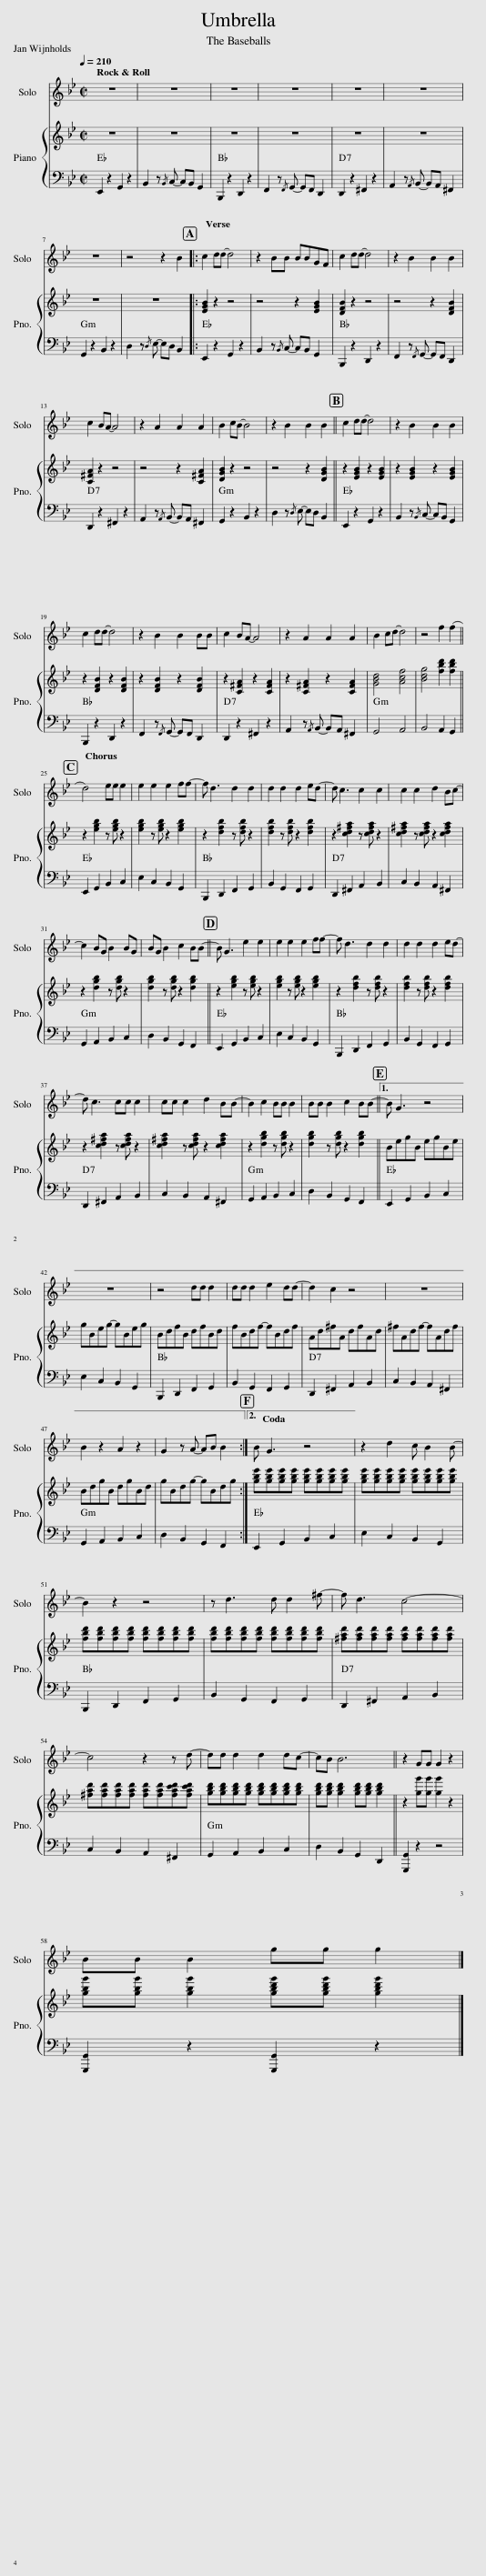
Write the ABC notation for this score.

X:1
%%score 1 { 2 | 3 }
L:1/8
Q:1/4=210
M:2/2
I:linebreak $
K:Bb
V:1 treble
V:2 treble
V:3 bass
V:1
 z8 | z8 | z8 | z8 | z8 | %5
 z8 |$ z8 | z4 z2 B2 |: c2 dd- d4 | z2 BB BBGF | %10
 c2 dd- d4 | z2 B2 B2 B2 |$ c2 BA- A4 | z2 A2 A2 A2 | B2 cB- B4 | %15
 z2 B2 B2 B2 || c2 dd- d4 | z2 B2 B2 B2 |$ c2 dd- d4 | z2 B2 B2 BB | %20
 c2 BA- A4 | z2 A2 A2 A2 | B2 cd- d4 | z4 f2 (f2 ||$ d4) ee e2 | %25
 e2 e2 e2 ff- | f d3 d2 d2 | d2 d2 d2 ed- | d c3 c2 c2 | c2 c2 d2 Bc- |$ %30
 c2 BG B2 BG | BG B2 c2 BB- || B G3 e2 e2 | e2 e2 e2 ff- | f d3 d2 d2 | %35
 d2 d2 d2 ed- |$ d c3 cc c2 | cc c2 d2 BB- | B2 c2 BB B2 | BB B2 c2 BB- ||1 %40
 B G3 z4 |$ z8 | z4 dd d2 | dd d2 e2 dd- | d2 c2 z4 | %45
 z8 |$ B2 z2 A2 z2 | G2 z A- AB B2 :|2 B G3 z4 || z2 d2 c B2 B- |$ %50
 B2 z2 z4 | z d3 d d2 ^f- | f d3 c4- |$ c4 z2 z d- | dd d2 d2 dc- | %55
 cB B6 || z2 GG G2 z2 |$ BB B2 gg g2 |] %58
V:2
 z8 | z8 | z8 | z8 | z8 | %5
 z8 |$ z8 | z8 |: [EGB]2 z2 z4 | z4 z2 [EGB]2 | %10
 [DFB]2 z2 z4 | z4 z2 [DFB]2 |$ [C^FA]2 z2 z4 | z4 z2 [C^FA]2 | [DGB]2 z2 z4 | %15
 z4 z2 [DGB]2 || z2 [EGB]2 z2 [EGB]2 | z2 [EGB]2 z2 [EGB]2 |$ z2 [DFB]2 z2 [DFB]2 | z2 [DFB]2 z2 [DFB]2 | %20
 z2 [C^FA]2 z2 [CFA]2 | z2 [C^FA]2 z2 [CFA]2 | [GBd]4 [Acf]4 | [Bdg]4 [fbd']2 [fbd']2 ||$ z2 [egb]2 z [egb] z2 | %25
 [egb]2 z [egb] z2 [egb]2 | z2 [dfb]2 z [dfb] z2 | [dfb]2 z [dfb] z2 [dfb]2 | z2 [cd^fa]2 z [cdfa] z2 | [cd^fa]2 z [cdfa] z2 [cdfa]2 |$ %30
 z2 [dgb]2 z [dgb] z2 | [dgb]2 z [dgb] z2 [dgb]2 || z2 [egb]2 z [egb] z2 | [egb]2 z [egb] z2 [egb]2 | z2 [dfb]2 z [dfb] z2 | %35
 [dfb]2 z [dfb] z2 [dfb]2 |$ z2 [cd^fa]2 z [cdfa] z2 | [cd^fa]2 z [cdfa] z2 [cdfa]2 | z2 [dgb]2 z [dgb] z2 | [dgb]2 z [dgb] z2 [dgb]2 ||1 %40
 BegB egBe |$ gBeg- gBeg | BdfB dfBd | fBdf- fBdf | Ad^fA dfAd | %45
 ^fAdf- fAdf |$ BdgB dgBd | gBdg- gBdg :|2 [gbe'][gbe'][gbe'][gbe'] [gbe'][gbe'][gbe'][gbe'] || [gbe'][gbe'][gbe'][gbe'] [gbe'][gbe'][gbe'][gbe'] |$ %50
 [fbd'][fbd'][fbd'][fbd'] [fbd'][fbd'][fbd'][fbd'] | [fbd'][fbd'][fbd'][fbd'] [fbd'][fbd'][fbd'][fbd'] | [^fad'][fad'][fad'][fad'] [fad'][fad'][fad'][fad'] |$ [^fad'][fad'][fad'][fad'] [fad'][fad'][fac'd'][fac'd'] | [gbd'][gbd'][gbd'][gbd'] [gbd'][gbd'][gbd'][gbd'] | %55
 [gbd'][gbd'] [gbd']2 [gbd'][gbd'] [gbd']2 || z2 [gg'][gg'] [gg']2 z2 |$ [gbg'][gbg'] [gbg']2 [gbd'g'][gbd'g'] [gbd'g']2 |] %58
V:3
 E,,2 z2 G,,2 z2 | B,,2 z{/B,,} C,- C,B,, G,,2 | B,,,2 z2 D,,2 z2 | F,,2 z{/F,,} G,,- G,,F,, D,,2 | D,,2 z2 ^F,,2 z2 | %5
 A,,2 z{/A,,} B,,- B,,A,, ^F,,2 |$ G,,2 z2 B,,2 z2 | D,2 z{/D,} E,- E,D, B,,2 |: E,,2 z2 G,,2 z2 | B,,2 z{/B,,} C,- C,B,, G,,2 | %10
 B,,,2 z2 D,,2 z2 | F,,2 z{/F,,} G,,- G,,F,, D,,2 |$ D,,2 z2 ^F,,2 z2 | A,,2 z{/A,,} B,,- B,,A,, ^F,,2 | G,,2 z2 B,,2 z2 | %15
 D,2 z{/D,} E,- E,D, B,,2 || E,,2 z2 G,,2 z2 | B,,2 z{/B,,} C,- C,B,, G,,2 |$ B,,,2 z2 D,,2 z2 | F,,2 z{/F,,} G,,- G,,F,, D,,2 | %20
 D,,2 z2 ^F,,2 z2 | A,,2 z{/A,,} B,,- B,,A,, ^F,,2 | G,,4 A,,4 | B,,4 A,,2 G,,2 ||$ E,,2 G,,2 B,,2 C,2 | %25
 E,2 C,2 B,,2 G,,2 | B,,,2 D,,2 F,,2 G,,2 | B,,2 G,,2 F,,2 G,,2 | D,,2 ^F,,2 A,,2 B,,2 | C,2 B,,2 A,,2 ^F,,2 |$ %30
 G,,2 A,,2 B,,2 C,2 | D,2 B,,2 G,,2 F,,2 || E,,2 G,,2 B,,2 C,2 | E,2 C,2 B,,2 G,,2 | B,,,2 D,,2 F,,2 G,,2 | %35
 B,,2 G,,2 F,,2 G,,2 |$ D,,2 ^F,,2 A,,2 B,,2 | C,2 B,,2 A,,2 ^F,,2 | G,,2 A,,2 B,,2 C,2 | D,2 B,,2 G,,2 F,,2 ||1 %40
 E,,2 G,,2 B,,2 C,2 |$ E,2 C,2 B,,2 G,,2 | B,,,2 D,,2 F,,2 G,,2 | B,,2 G,,2 F,,2 G,,2 | D,,2 ^F,,2 A,,2 B,,2 | %45
 C,2 B,,2 A,,2 ^F,,2 |$ G,,2 A,,2 B,,2 C,2 | D,2 B,,2 G,,2 F,,2 :|2 E,,2 G,,2 B,,2 C,2 || E,2 C,2 B,,2 G,,2 |$ %50
 B,,,2 D,,2 F,,2 G,,2 | B,,2 G,,2 F,,2 G,,2 | D,,2 ^F,,2 A,,2 B,,2 |$ C,2 B,,2 A,,2 ^F,,2 | G,,2 A,,2 B,,2 C,2 | %55
 D,2 B,,2 G,,2 D,,2 || [G,,,G,,]2 z2 z4 |$ [G,,,G,,]2 z2 [G,,,G,,]2 z2 |] %58
